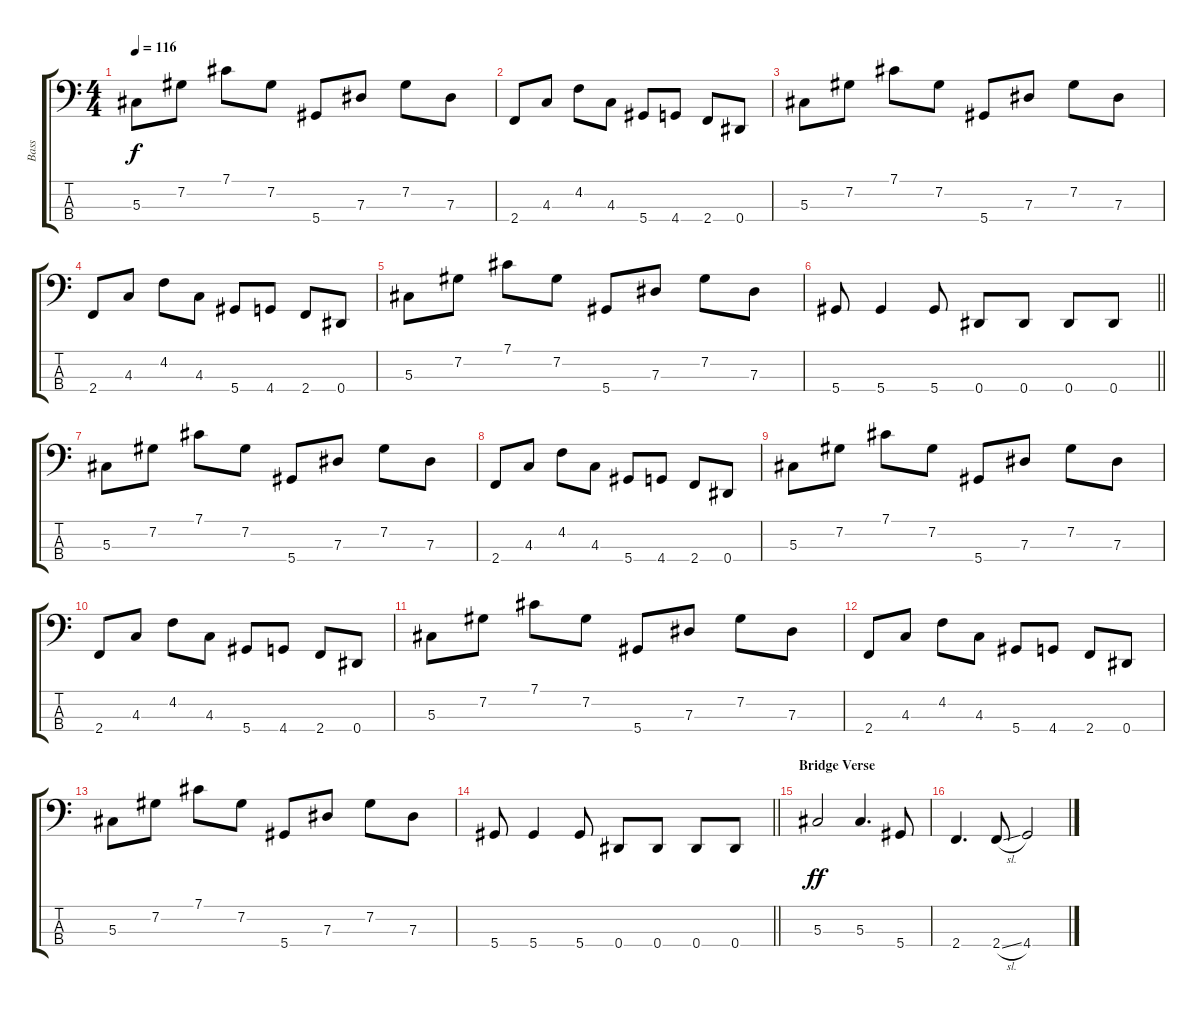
\track ("Bass" "Bass") {instrument electricbassfinger}
\staff {score tabs}
\tuning (Gb2 Db2 Ab1 Eb1) {hide}
\ts (4 4)
\tempo 116
\clef f4
\ks c
5.3.8{dy f} 7.2.8 7.1.8 7.2.8 5.4.8 7.3.8 7.2.8 7.3.8 |
2.4.8 4.3.8 4.2.8 4.3.8 5.4.8 4.4.8 2.4.8 0.4.8 |
5.3.8 7.2.8 7.1.8 7.2.8 5.4.8 7.3.8 7.2.8 7.3.8 |
2.4.8 4.3.8 4.2.8 4.3.8 5.4.8 4.4.8 2.4.8 0.4.8 |
5.3.8 7.2.8 7.1.8 7.2.8 5.4.8 7.3.8 7.2.8 7.3.8 |
\barLineRight lightlight
5.4.8 5.4.4 5.4.8 0.4.8 0.4.8 0.4.8 0.4.8 |
5.3.8 7.2.8 7.1.8 7.2.8 5.4.8 7.3.8 7.2.8 7.3.8 |
2.4.8 4.3.8 4.2.8 4.3.8 5.4.8 4.4.8 2.4.8 0.4.8 |
5.3.8 7.2.8 7.1.8 7.2.8 5.4.8 7.3.8 7.2.8 7.3.8 |
2.4.8 4.3.8 4.2.8 4.3.8 5.4.8 4.4.8 2.4.8 0.4.8 |
5.3.8 7.2.8 7.1.8 7.2.8 5.4.8 7.3.8 7.2.8 7.3.8 |
2.4.8 4.3.8 4.2.8 4.3.8 5.4.8 4.4.8 2.4.8 0.4.8 |
5.3.8 7.2.8 7.1.8 7.2.8 5.4.8 7.3.8 7.2.8 7.3.8 |
\barLineRight lightlight
5.4.8 5.4.4 5.4.8 0.4.8 0.4.8 0.4.8 0.4.8 |
\section ("" "Bridge Verse")
5.3.2{dy ff} 5.3.4{d} 5.4.8 |
2.4.4{d} 2.4{sl}.8 4.4.2
